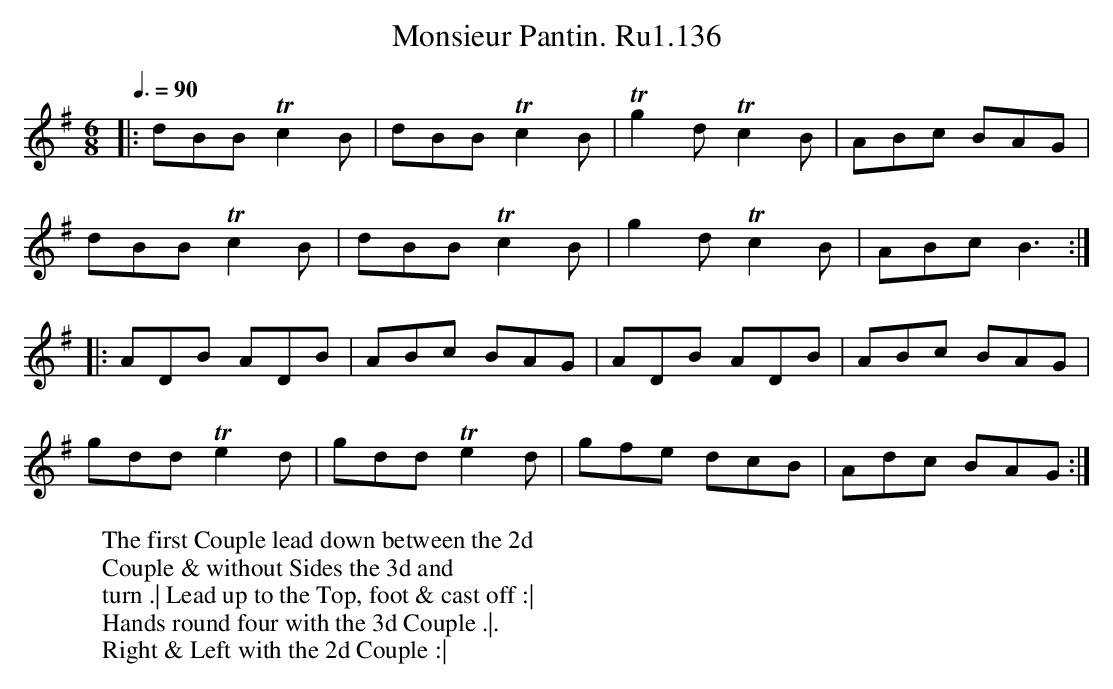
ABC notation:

X:1
T:Monsieur Pantin. Ru1.136
M:6/8
L:1/8
W:The first Couple lead down between the 2d
W:Couple & without Sides the 3d and
W:turn .| Lead up to the Top, foot & cast off :|
W:Hands round four with the 3d Couple .|.
W:Right & Left with the 2d Couple :|
Q:3/8=90
K:G
|:dBB Tc2B | dBB Tc2B | Tg2d Tc2B | ABc BAG |
dBB Tc2B | dBB Tc2B | g2d Tc2B | ABc B3 :|
|: ADB ADB | ABc BAG | ADB ADB | ABc BAG |
gdd Te2d | gdd Te2d | gfe dcB | Adc BAG :|
